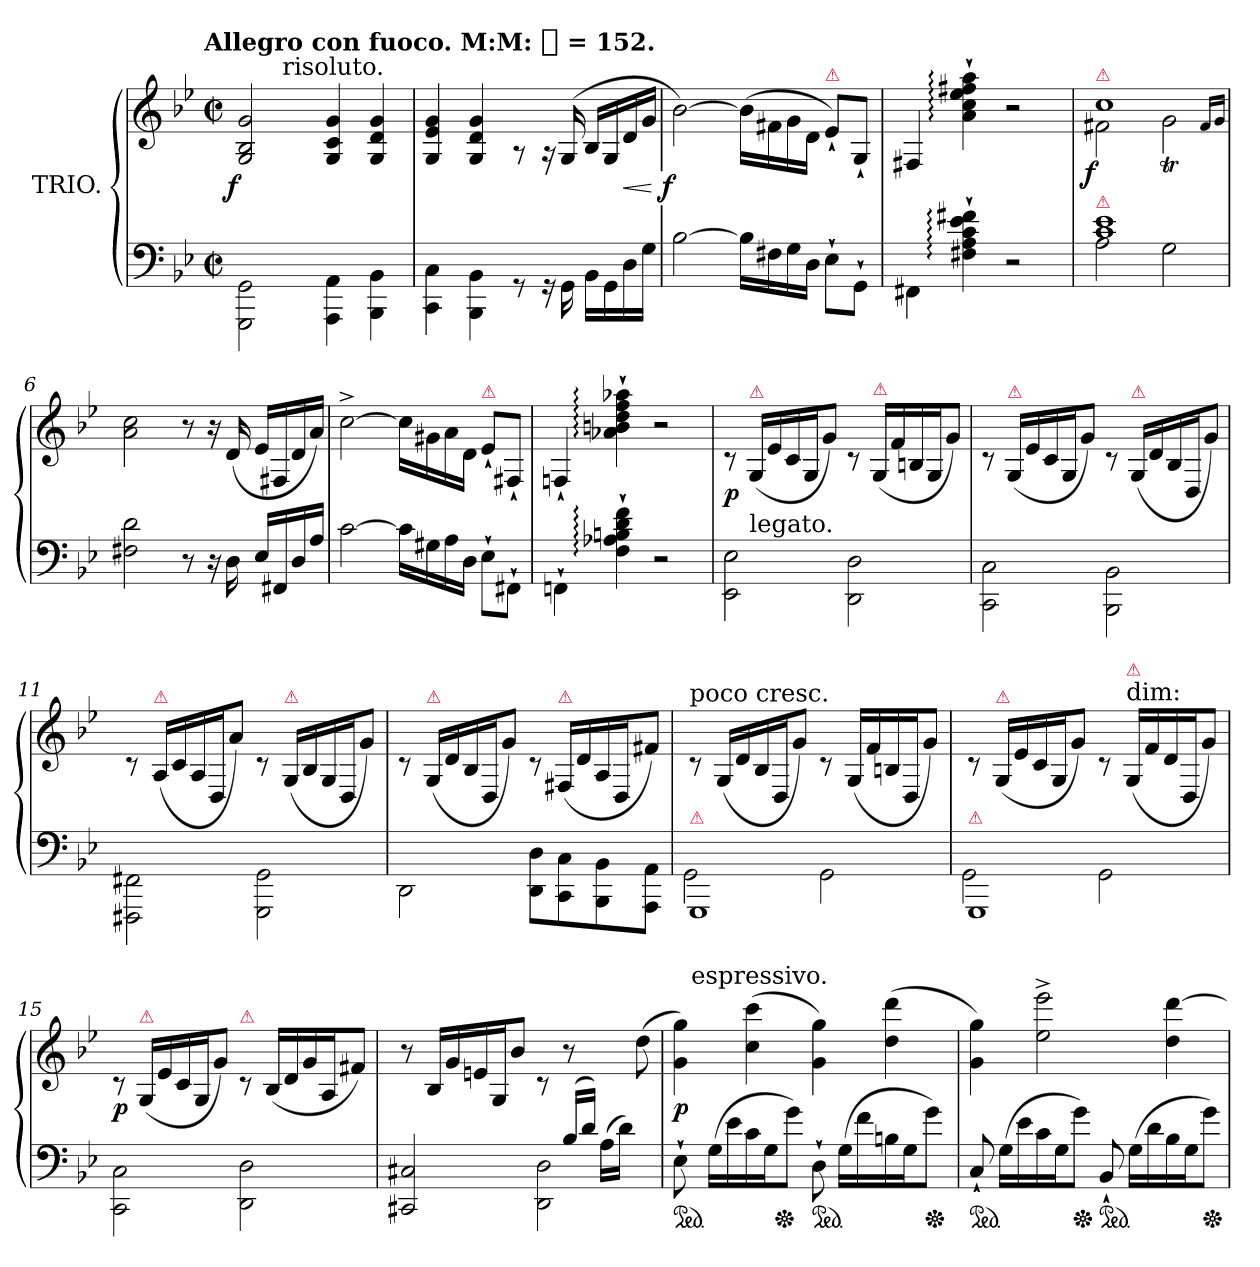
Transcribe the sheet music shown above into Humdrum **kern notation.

**kern	**kern	**dynam
*part1	*part1	*part1
*staff2	*staff1	*staff1/2
*I"TRIO.	*	*
*clefF4	*clefG2	*
*k[b-e-]	*k[b-e-]	*
*g:	*g:	*
!!LO:TX:omd:t=Allegro con fuoco. M&colon;M&colon; [quarter] = 152.
*M2/2	*M2/2	*
*met(c|)	*met(c|)	*
*MM152	*MM152	*
=1	=1	=1
!	!	!LO:DY:rj
*	*^	*
2GGG\ 2GG\	2G/ 2B-/ 2g/	4ryy	f
!	!	!LO:TX:a:t=risoluto.	!
.	.	2.ryy	.
4AAA\ 4AA\	4G/ 4c/ 4g/	.	.
4BBB-\ 4BB-\	4G/ 4d/ 4g/	.	.
*	*v	*v	*
=2	=2	=2
4CC\ 4C\	4G/ 4e-/ 4g/	.
4BBB-\ 4BB-\	4G/ 4d/ 4g/	.
8rGG	8rA	.
16rGG	16rA	.
16GG\	(>16G/	.
16BB-\LL	16B-/LL	.
16GG\	16G/	.
16D	16d	<
16GJJ	16gJJ	.
.	.	[
=3	=3	=3
!	!	!LO:DY:rj
[2B-	[2b-)	f
16B-LL]	(>16b-\LL]	.
16F#X	16f#X	.
16G	16g	.
16DJJ	16dJJ	.
!	!LO:TX:a:color=crimson:t=⚠	!
8E-`>\L	8e-`>\L)	.
8GG`>J	8G`>/J	.
=4	=4	=4
4FF#X\	4F#X/	.
4F#X:`>\ 4A:`>\ 4c:`>\ 4e-:`>\ 4f#X:`>\	4a:`>\ 4cc:`>\ 4ee-:`>\ 4ff#X:`>\ 4aa:`>\	.
2r	2r	.
=5	=5	=5
*^	*^	*
!	!	!LO:TX:a:color=crimson:t=⚠	!	!
!LO:TX:a:color=crimson:t=⚠	!	!	!	!
!	!	!	!	!LO:DY:rj
1c 1e-	2A	1cc	2f#X	f
.	2G	.	2gT	.
*v	*v	*	*	*
*	*v	*v	*
.	16qqf#/LL	.
.	16qqg/JJ	.
=6	=6	=6
2F#X 2d	2a 2cc	.
8r	8r	.
16r	16r	.
16D	(>16d	.
16E-LL	16e-LL	.
16FF#X	16F#X	.
16D	16d	.
16AJJ	16aJJ)	.
=7	=7	=7
[2c	[2cc^<	.
16cLL]	16cc\LL]	.
16G#X	16g#X	.
16A	16a	.
16DJJ	16dJJ	.
!	!LO:TX:a:color=crimson:t=⚠	!
8E-`>\L	8e-`>\L	.
8FF#X`>J	8F#X`>/J	.
=8	=8	=8
4FFn`>\	4Fn`>/	.
4F:`> 4A-X:`> 4Bn:`> 4d:`> 4f:`>	4a-X:`> 4bn:`> 4dd:`> 4ff:`> 4aa-X:`>	.
2r	2r	.
=9	=9	=9
*^	*	*
2EE-\ 2E-\	8ryy	8rc	p
!	!	!LO:TX:a:color=crimson:t=⚠	!
!	!LO:TX:a:t=legato.	!	!
.	2..ryy	(>16G/LL	.
.	.	16e-/	.
.	.	16c/	.
.	.	16G/J	.
.	.	8g\J)	.
2DD\ 2D\	.	8rc	.
!	!	!LO:TX:a:color=crimson:t=⚠	!
.	.	(>16G/LL	.
.	.	16f/	.
.	.	16Bn/	.
.	.	16G/J	.
.	.	8g\J)	.
*v	*v	*	*
=10	=10	=10
2CC\ 2C\	8rc	.
!	!LO:TX:a:color=crimson:t=⚠	!
.	(>16G/LL	.
.	16e-/	.
.	16c/	.
.	16G/J	.
.	8g\J)	.
2BBB-\ 2BB-\	8rc	.
!	!LO:TX:a:color=crimson:t=⚠	!
.	(>16G/LL	.
.	16d/	.
.	16B-/	.
.	16D/J	.
.	8g\J)	.
=11	=11	=11
2FFF#X\ 2FF#X\	8rc	.
!	!LO:TX:a:color=crimson:t=⚠	!
.	(>16A/LL	.
.	16c/	.
.	16A/	.
.	16D/J	.
.	8a\J)	.
2GGG\ 2GG\	8rc	.
!	!LO:TX:a:color=crimson:t=⚠	!
.	(>16G/LL	.
.	16B-/	.
.	16G/	.
.	16D/J	.
.	8g\J)	.
=12	=12	=12
2DD\	8rc	.
!	!LO:TX:a:color=crimson:t=⚠	!
.	(>16G/LL	.
.	16d/	.
.	16B-/	.
.	16D/J	.
.	8g\J)	.
8DD\ 8D\L	8rc	.
!	!LO:TX:a:color=crimson:t=⚠	!
8CC\ 8C\	(>16F#X/LL	.
.	16d/	.
8BBB- 8BB-	16A/	.
.	16D/J	.
8AAA 8AAJ	8f#X\J)	.
=13	=13	=13
*^	*	*
!	!	!LO:TX:a:t=poco cresc.	!
!LO:TX:a:color=crimson:t=⚠	!	!	!
1GGG	2GG	8rc	.
.	.	(>16G/LL	.
.	.	16d/	.
.	.	16B-/	.
.	.	16D/J	.
.	.	8g\J)	.
.	2GG	8rc	.
.	.	(>16G/LL	.
.	.	16f/	.
.	.	16Bn/	.
.	.	16D/J	.
.	.	8g\J)	.
=14	=14	=14	=14
!LO:TX:a:color=crimson:t=⚠	!	!	!
1GGG	2GG	8rc	.
!	!	!LO:TX:a:color=crimson:t=⚠	!
.	.	(>16G/LL	.
.	.	16e-/	.
.	.	16c/	.
.	.	16G/J	.
.	.	8g\J)	.
.	2GG	8rc	.
!	!	!LO:TX:a:t=dim&colon;	!
!	!	!LO:TX:a:color=crimson:t=⚠	!
.	.	(>16G/LL	.
.	.	16f/	.
.	.	16d/	.
.	.	16D/J	.
.	.	8g\J)	.
*v	*v	*	*
=15	=15	=15
2CC\ 2C\	8rc	p
!	!LO:TX:a:color=crimson:t=⚠	!
.	(>16G/LL	.
.	16e-/	.
.	16c/	.
.	16G/J	.
.	8g\J)	.
!	!LO:TX:a:color=crimson:t=⚠	!
2DD\ 2D\	8rc	.
.	(<16B-LL	.
.	16d	.
.	16g	.
.	16AJ	.
.	8f#XJ)	.
=16	=16	=16
*^	*	*
2CC#X 2C#X	2rAAAyy	8r	.
.	.	16B-LL	.
.	.	16g	.
.	.	16en	.
.	.	16GJ	.
.	.	8b-J	.
8reyy	2DD 2D	8rc	.
(<16B-/LL	.	8r	.
16d/JJ)	.	.	.
(>16A\LL	.	8ryy	.
16dJJ)	.	.	.
8rFyy	.	(>8dd	.
*v	*v	*	*
=17	=17	=17
*	*^	*
*ped	*	*	*
*	*	*^	*
8E-`>	4g 4gg)	16ryy	4ryy	p
!	!	!LO:TX:a:t=espressivo.	!	!
.	.	2...ryy	.	.
(>16GLL	.	.	.	.
16e-	.	.	.	.
16c	(>4cc 4ccc	.	16.ryy	.
16GJ	.	.	.	.
*Xped	*	*	*	*
.	.	.	2ryy	.
8gJ)	.	.	.	.
*ped	*	*	*	*
8D`>	4g 4gg)	.	.	.
(>16GLL	.	.	.	.
16f	.	.	.	.
16Bn	(>4dd 4ddd	.	.	.
16GJ	.	.	.	.
.	.	.	8ryy	.
*Xped	*	*	*	*
8gJ)	.	.	.	.
.	.	.	32ryy	.
*	*v	*v	*v	*
=18	=18	=18
*ped	*	*
8C`<	4g 4gg)	.
(>16GLL	.	.
16e-	.	.
16c	2ee-^< 2eee-^<	.
16GJ	.	.
*Xped	*	*
8gJ)	.	.
*ped	*	*
8BB-`<	.	.
(>16GLL	.	.
16d	.	.
16B-	4dd [4ddd	.
16GJ	.	.
*Xped	*	*
8gJ)	.	.
=	=	=
*-	*-	*-
